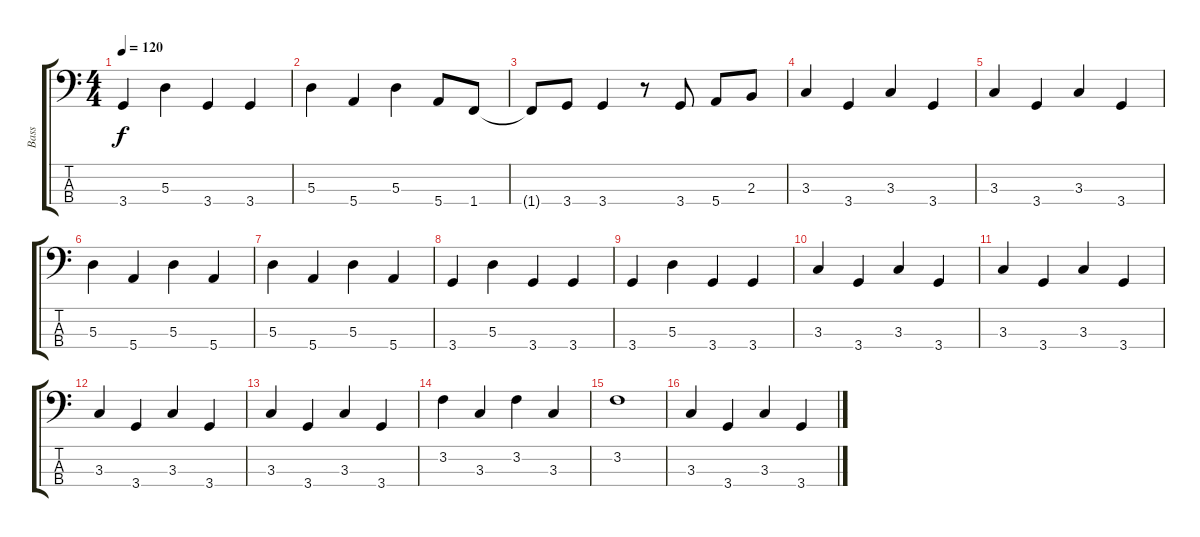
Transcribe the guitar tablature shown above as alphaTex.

\track ("Bass" "Bass") {instrument electricbassfinger}
\staff {score tabs}
\tuning (G2 D2 A1 E1) {hide}
\ts (4 4)
\tempo 120
\clef f4
\ks c
3.4.4{dy f} 5.3.4 3.4.4 3.4.4 |
5.3.4 5.4.4 5.3.4 5.4.8 1.4.8 |
1.4{t}.8 3.4.8 3.4.4 r.8 3.4.8 5.4.8 2.3.8 |
3.3.4 3.4.4 3.3.4 3.4.4 |
3.3.4 3.4.4 3.3.4 3.4.4 |
5.3.4 5.4.4 5.3.4 5.4.4 |
5.3.4 5.4.4 5.3.4 5.4.4 |
3.4.4 5.3.4 3.4.4 3.4.4 |
3.4.4 5.3.4 3.4.4 3.4.4 |
3.3.4 3.4.4 3.3.4 3.4.4 |
3.3.4 3.4.4 3.3.4 3.4.4 |
3.3.4 3.4.4 3.3.4 3.4.4 |
3.3.4 3.4.4 3.3.4 3.4.4 |
3.2.4 3.3.4 3.2.4 3.3.4 |
3.2.1 |
3.3.4 3.4.4 3.3.4 3.4.4
